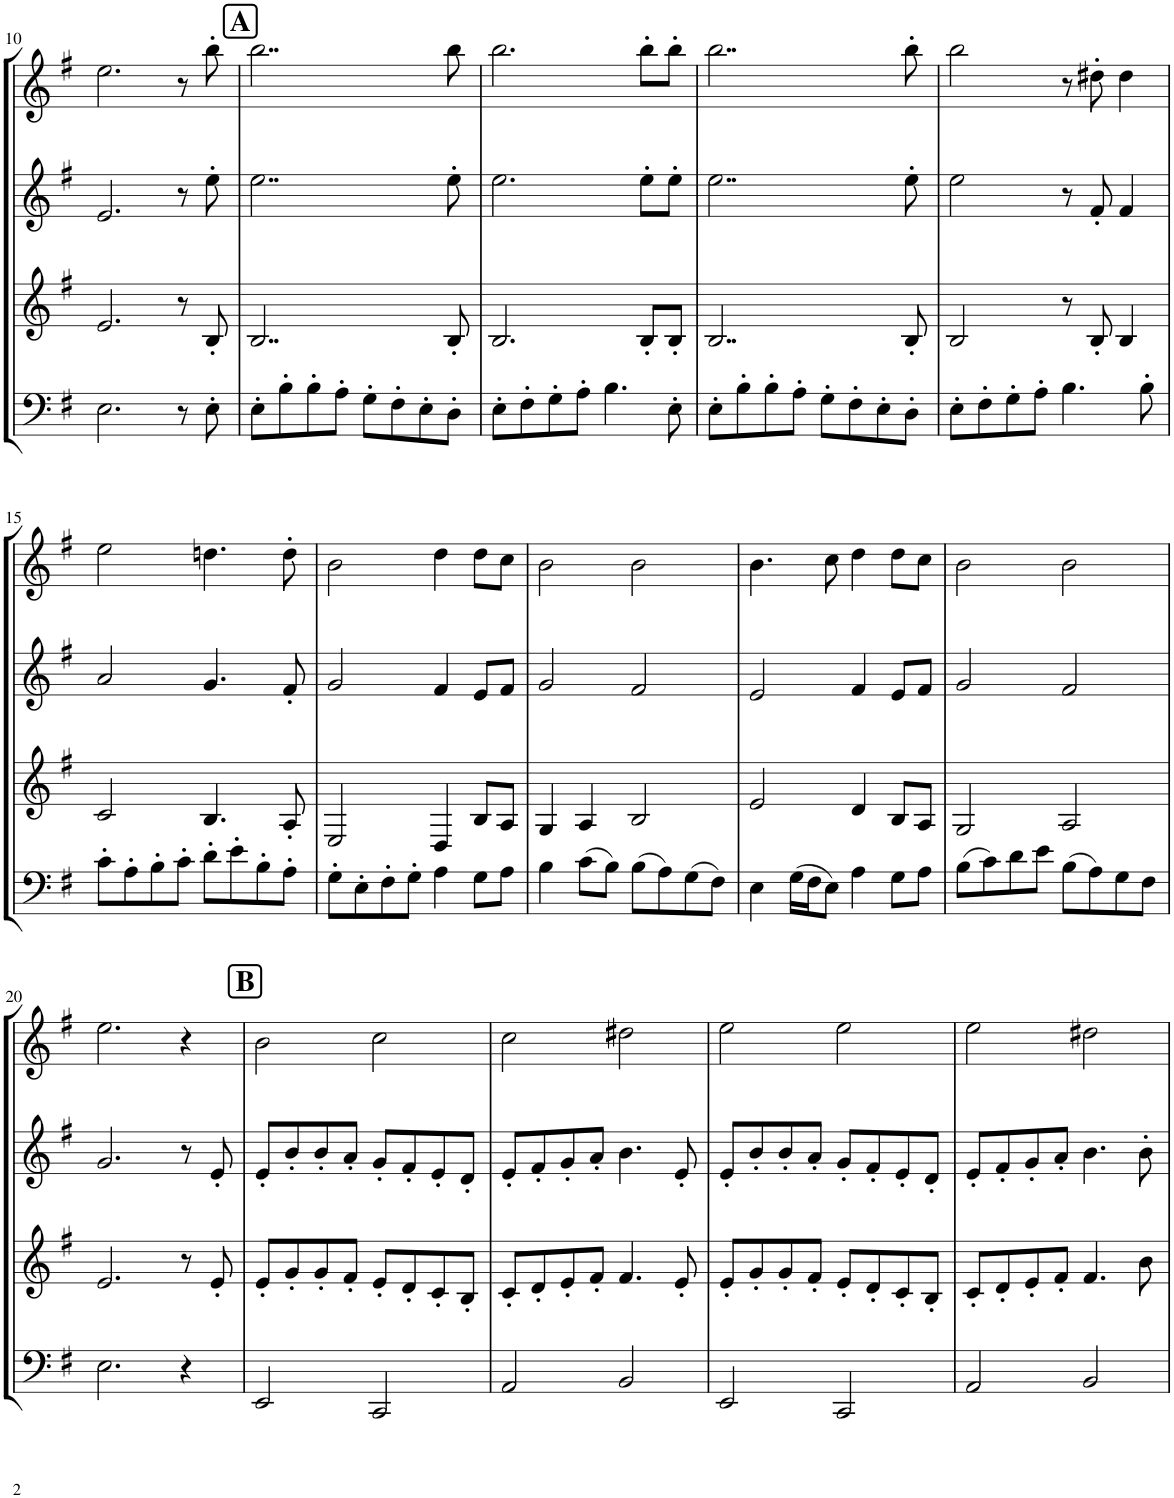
**kern	**kern	**kern	**kern
*part4	*part3	*part2	*part1
*staff4	*staff3	*staff2	*staff1
*I"Bassoon	*I"Bb Clarinet	*I"Oboe	*I"Flute
*I'Bsn	*I'Cl	*I'Ob	*I'Fl
!!LO:PB:g=z
*clefF4	*clefG2	*clefG2	*clefG2
*	*ITrd1c2	*	*
*k[f#]	*k[f#]	*k[f#]	*k[f#]
*M4/4	*M4/4	*M4/4	*M4/4
=10	=10	=10	=10
2.E\	2.e/	2.e/	2.ee\
8r	8r	8r	8r
8E'\	8B'/	8ee'\	8bb'\
!!LO:REH:place=s1:a:B:cj:fs=14:t=A
=11	=11	=11	=11
8E'\L	2..B/	2..ee\	2..bb\
8B'\	.	.	.
8B'\	.	.	.
8A'\J	.	.	.
8G'\L	.	.	.
8F#'\	.	.	.
8E'\	.	.	.
8D'\J	8B'/	8ee'\	8bb\
=12	=12	=12	=12
8E'\L	2.B/	2.ee\	2.bb\
8F#'\	.	.	.
8G'\	.	.	.
8A'\J	.	.	.
4.B\	.	.	.
.	8B'/L	8ee'\L	8bb'\L
8E'\	8B'/J	8ee'\J	8bb'\J
=13	=13	=13	=13
8E'\L	2..B/	2..ee\	2..bb\
8B'\	.	.	.
8B'\	.	.	.
8A'\J	.	.	.
8G'\L	.	.	.
8F#'\	.	.	.
8E'\	.	.	.
8D'\J	8B'/	8ee'\	8bb'\
=14	=14	=14	=14
8E'\L	2B/	2ee\	2bb\
8F#'\	.	.	.
8G'\	.	.	.
8A'\J	.	.	.
4.B\	8r	8r	8r
.	8B'/	8f#'/	8dd#X'\
.	4B/	4f#/	4dd#\
8B'\	.	.	.
!!LO:LB:g=z
=15	=15	=15	=15
8c'\L	2c/	2a/	2ee\
8A'\	.	.	.
8B'\	.	.	.
8c'\J	.	.	.
8d'\L	4.B/	4.g/	4.ddn\
8e'\	.	.	.
8B'\	.	.	.
8A'\J	8A'/	8f#'/	8dd'\
=16	=16	=16	=16
8G'\L	2E/	2g/	2b\
8E'\	.	.	.
8F#'\	.	.	.
8G'\J	.	.	.
4A\	4D/	4f#/	4dd\
8G\L	8B/L	8e/L	8dd\L
8A\J	8A/J	8f#/J	8cc\J
=17	=17	=17	=17
4B\	4G/	2g/	2b\
(8c\L	4A/	.	.
8B\J)	.	.	.
(8B\L	2B/	2f#/	2b\
8A\)	.	.	.
(8G\	.	.	.
8F#\J)	.	.	.
=18	=18	=18	=18
4E\	2e/	2e/	4.b\
(16G\LL	.	.	.
16F#\J	.	.	.
8E\J)	.	.	8cc\
4A\	4d/	4f#/	4dd\
8G\L	8B/L	8e/L	8dd\L
8A\J	8A/J	8f#/J	8cc\J
=19	=19	=19	=19
(8B\L	2G/	2g/	2b\
8c\)	.	.	.
8d\	.	.	.
8e\J	.	.	.
(8B\L	2A/	2f#/	2b\
8A\)	.	.	.
8G\	.	.	.
8F#\J	.	.	.
!!LO:LB:g=z
=20	=20	=20	=20
2.E\	2.e/	2.g/	2.ee\
4r	8r	8r	4r
.	8e'/	8e'/	.
!!LO:REH:place=s1:a:B:cj:fs=14:t=B
=21	=21	=21	=21
2EE/	8e'/L	8e'/L	2b\
.	8g'/	8b'/	.
.	8g'/	8b'/	.
.	8f#'/J	8a'/J	.
2CC/	8e'/L	8g'/L	2cc\
.	8d'/	8f#'/	.
.	8c'/	8e'/	.
.	8B'/J	8d'/J	.
=22	=22	=22	=22
2AA/	8c'/L	8e'/L	2cc\
.	8d'/	8f#'/	.
.	8e'/	8g'/	.
.	8f#'/J	8a'/J	.
2BB/	4.f#/	4.b\	2dd#X\
.	8e'/	8e'/	.
=23	=23	=23	=23
2EE/	8e'/L	8e'/L	2ee\
.	8g'/	8b'/	.
.	8g'/	8b'/	.
.	8f#'/J	8a'/J	.
2CC/	8e'/L	8g'/L	2ee\
.	8d'/	8f#'/	.
.	8c'/	8e'/	.
.	8B'/J	8d'/J	.
=24	=24	=24	=24
2AA/	8c'/L	8e'/L	2ee\
.	8d'/	8f#'/	.
.	8e'/	8g'/	.
.	8f#'/J	8a'/J	.
2BB/	4.f#/	4.b\	2dd#X\
.	8b\	8b'\	.
=	=	=	=
*-	*-	*-	*-
